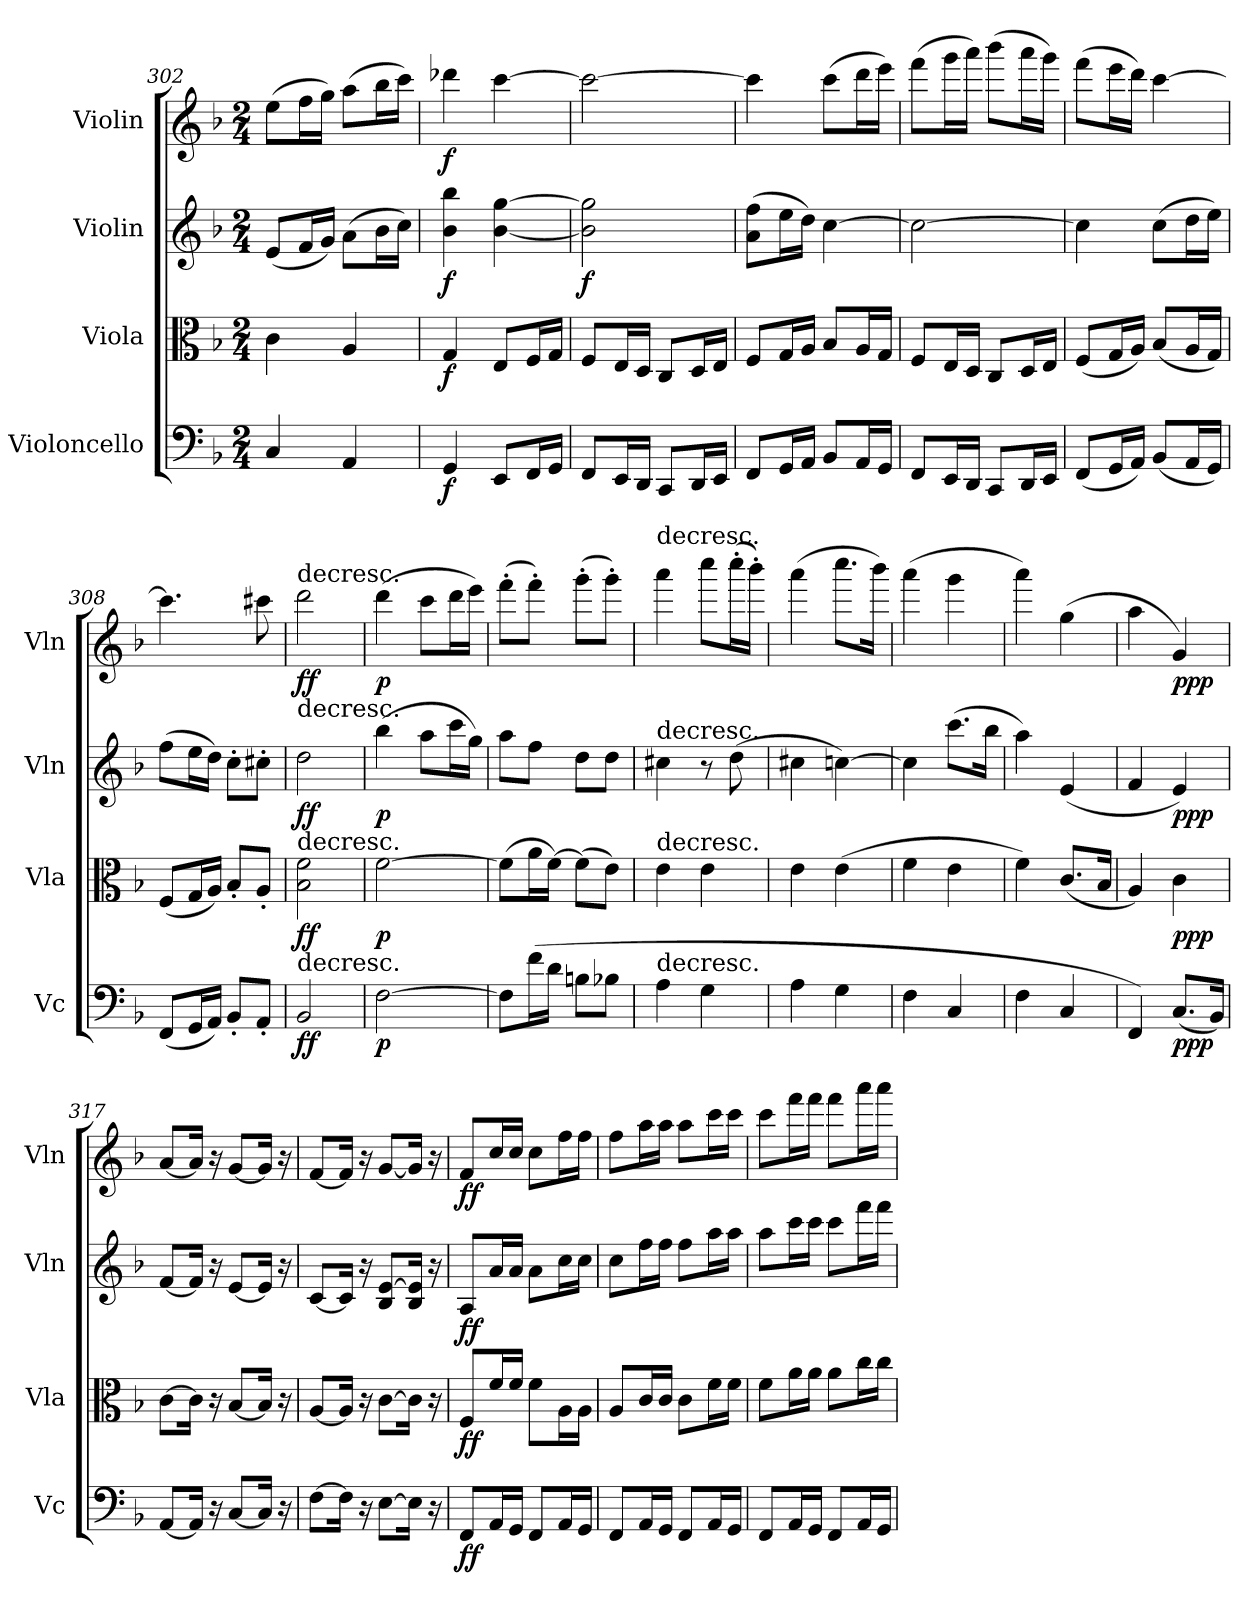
**kern	**dynam	**kern	**dynam	**kern	**dynam	**kern	**dynam
*part4	*part4	*part3	*part3	*part2	*part2	*part1	*part1
*staff4	*staff4	*staff3	*staff3	*staff2	*staff2	*staff1	*staff1
*I"Violoncello	*	*I"Viola	*	*I"Violin	*	*I"Violin	*
*I'Vc	*	*I'Vla	*	*I'Vln	*	*I'Vln	*
*clefF4	*	*clefC3	*	*clefG2	*	*clefG2	*
*k[b-]	*	*k[b-]	*	*k[b-]	*	*k[b-]	*
*F:	*	*F:	*	*F:	*	*F:	*
*M2/4	*	*M2/4	*	*M2/4	*	*M2/4	*
=302	=302	=302	=302	=302	=302	=302	=302
4C/	.	4c\	.	(8e/L	.	(8ee\L	.
.	.	.	.	16f/L	.	16ff\L	.
.	.	.	.	16g/JJ)	.	16gg\JJ)	.
4AA/	.	4A/	.	(8a\L	.	(8aa\L	.
.	.	.	.	16b-\L	.	16bb-\L	.
.	.	.	.	16cc\JJ)	.	16ccc\JJ)	.
=303	=303	=303	=303	=303	=303	=303	=303
4GG/	f	4G/	f	4b-\ 4bb-\	f	4ddd-X\	f
8EE/L	.	8E/L	.	[4b-\ [4gg\	.	[4ccc\	.
16FF/L	.	16F/L	.	.	.	.	.
16GG/JJ	.	16G/JJ	.	.	.	.	.
=304	=304	=304	=304	=304	=304	=304	=304
8FF/L	.	8F/L	.	2b-]\ 2gg]\	f	2ccc\_	.
16EE/L	.	16E/L	.	.	.	.	.
16DD/JJ	.	16D/JJ	.	.	.	.	.
8CC/L	.	8C/L	.	.	.	.	.
16DD/L	.	16D/L	.	.	.	.	.
16EE/JJ	.	16E/JJ	.	.	.	.	.
=305	=305	=305	=305	=305	=305	=305	=305
8FF/L	.	8F/L	.	(8a\ 8ff\L	.	4ccc\]	.
16GG/L	.	16G/L	.	16ee\L	.	.	.
16AA/JJ	.	16A/JJ	.	16dd\JJ)	.	.	.
8BB-/L	.	8B-/L	.	[4cc\	.	(8ccc\L	.
16AA/L	.	16A/L	.	.	.	16ddd\L	.
16GG/JJ	.	16G/JJ	.	.	.	16eee\JJ)	.
=306	=306	=306	=306	=306	=306	=306	=306
8FF/L	.	8F/L	.	2cc\_	.	(8fff\L	.
16EE/L	.	16E/L	.	.	.	16ggg\L	.
16DD/JJ	.	16D/JJ	.	.	.	16aaa\JJ)	.
8CC/L	.	8C/L	.	.	.	(8bbb-\L	.
16DD/L	.	16D/L	.	.	.	16aaa\L	.
16EE/JJ	.	16E/JJ	.	.	.	16ggg\JJ)	.
=307	=307	=307	=307	=307	=307	=307	=307
(8FF/L	.	(8F/L	.	4cc\]	.	(8fff\L	.
16GG/L	.	16G/L	.	.	.	16eee\L	.
16AA/JJ)	.	16A/JJ)	.	.	.	16ddd\JJ)	.
(8BB-/L	.	(8B-/L	.	(8cc\L	.	[4ccc\	.
16AA/L	.	16A/L	.	16dd\L	.	.	.
16GG/JJ)	.	16G/JJ)	.	16ee\JJ)	.	.	.
=308	=308	=308	=308	=308	=308	=308	=308
(8FF/L	.	(8F/L	.	(8ff\L	.	4.ccc\]	.
16GG/L	.	16G/L	.	16ee\L	.	.	.
16AA/JJ)	.	16A/JJ)	.	16dd\JJ)	.	.	.
8BB-'/L	.	8B-'/L	.	8cc'\L	.	.	.
8AA'/J	.	8A'/J	.	8cc#X'\J	.	8ccc#X\	.
=309	=309	=309	=309	=309	=309	=309	=309
*	*	*	*	*	*	*MM40	*
!	!	!	!	!	!	!LO:TX:t=decresc.	!
!	!	!	!	!LO:TX:t=decresc.	!	!	!
!	!	!LO:TX:t=decresc.	!	!	!	!	!
!LO:TX:t=decresc.	!	!	!	!	!	!	!
2BB-/	ff	2B-\ 2f\	ff	2dd\	ff	2ddd\	ff
=310	=310	=310	=310	=310	=310	=310	=310
[2F\	p	[2f\	p	(4bb-\	p	(4ddd\	p
.	.	.	.	8aa\L	.	8ccc\L	.
.	.	.	.	16ccc\L	.	16ddd\L	.
.	.	.	.	16gg\JJ)	.	16eee\JJ)	.
=311	=311	=311	=311	=311	=311	=311	=311
8F\L]	.	(8f\L]	.	8aa\L	.	(8fff'\L	.
(16f\L	.	16a\L	.	8ff\J	.	8fff'\J)	.
16d\JJ	.	[16f\JJ)	.	.	.	.	.
8Bn\L	.	(8f\L]	.	8dd\L	.	(8ggg'\L	.
8B-X\J	.	8e\J)	.	8dd\J	.	8ggg'\J)	.
=312	=312	=312	=312	=312	=312	=312	=312
!	!	!	!	!	!	!LO:TX:t=decresc.	!
!	!	!	!	!LO:TX:t=decresc.	!	!	!
!	!	!LO:TX:t=decresc.	!	!	!	!	!
!LO:TX:t=decresc.	!	!	!	!	!	!	!
4A\	.	4e\	.	4cc#X\	.	4aaa\	.
4G\	.	4e\	.	8r	.	8cccc\L	.
.	.	.	.	(8dd\	.	(16cccc'\L	.
.	.	.	.	.	.	16bbb-'\JJ)	.
=313	=313	=313	=313	=313	=313	=313	=313
4A\	.	4e\	.	4cc#X\	.	(4aaa\	.
4G\	.	(4e\	.	[4ccn\)	.	8.cccc\L	.
.	.	.	.	.	.	16bbb-\Jk)	.
=314	=314	=314	=314	=314	=314	=314	=314
4F\	.	4f\	.	4cc\]	.	(4aaa\	.
4C/	.	4e\	.	(8.ccc\L	.	4ggg\	.
.	.	.	.	16bb-\Jk	.	.	.
=315	=315	=315	=315	=315	=315	=315	=315
4F\	.	4f\)	.	4aa\)	.	4aaa\)	.
4C/	.	(8.c/L	.	(4e/	.	(4gg\	.
.	.	16B-/Jk	.	.	.	.	.
=316	=316	=316	=316	=316	=316	=316	=316
4FF/)	.	4A/)	.	4f/	.	4aa\	.
(8.C/L	ppp	4c\	ppp	4e/)	ppp	4g/)	ppp
16BB-/Jk)	.	.	.	.	.	.	.
=317	=317	=317	=317	=317	=317	=317	=317
[8AA/L	.	[8c\L	.	[8f/L	.	[8a/L	.
16AA/Jk]	.	16c\Jk]	.	16f/Jk]	.	16a/Jk]	.
16r	.	16r	.	16r	.	16r	.
[8C/L	.	[8B-/L	.	[8e/L	.	[8g/L	.
16C/Jk]	.	16B-/Jk]	.	16e/Jk]	.	16g/Jk]	.
16r	.	16r	.	16r	.	16r	.
=318	=318	=318	=318	=318	=318	=318	=318
[8F\L	.	[8A/L	.	[8c/L	.	[8f/L	.
16F\Jk]	.	16A/Jk]	.	16c/Jk]	.	16f/Jk]	.
16r	.	16r	.	16r	.	16r	.
[8E\L	.	[8c\L	.	8B-/ [8e/L	.	[8g/L	.
16E\Jk]	.	16c\Jk]	.	16B-/ 16e]/Jk	.	16g/Jk]	.
16r	.	16r	.	16r	.	16r	.
=319	=319	=319	=319	=319	=319	=319	=319
*	*	*	*	*	*	*MM180	*
8FF/L	ff	8F/L	ff	8A/L	ff	8f/L	ff
16AA/L	.	16f/L	.	16a/L	.	16cc/L	.
16GG/JJ	.	16f/JJ	.	16a/JJ	.	16cc/JJ	.
8FF/L	.	8f\L	.	8a\L	.	8cc\L	.
16AA/L	.	16A\L	.	16cc\L	.	16ff\L	.
16GG/JJ	.	16A\JJ	.	16cc\JJ	.	16ff\JJ	.
=320	=320	=320	=320	=320	=320	=320	=320
8FF/L	.	8A/L	.	8cc\L	.	8ff\L	.
16AA/L	.	16c/L	.	16ff\L	.	16aa\L	.
16GG/JJ	.	16c/JJ	.	16ff\JJ	.	16aa\JJ	.
8FF/L	.	8c\L	.	8ff\L	.	8aa\L	.
16AA/L	.	16f\L	.	16aa\L	.	16ccc\L	.
16GG/JJ	.	16f\JJ	.	16aa\JJ	.	16ccc\JJ	.
=321	=321	=321	=321	=321	=321	=321	=321
8FF/L	.	8f\L	.	8aa\L	.	8ccc\L	.
16AA/L	.	16a\L	.	16ccc\L	.	16fff\L	.
16GG/JJ	.	16a\JJ	.	16ccc\JJ	.	16fff\JJ	.
8FF/L	.	8a\L	.	8ccc\L	.	8fff\L	.
16AA/L	.	16cc\L	.	16fff\L	.	16aaa\L	.
16GG/JJ	.	16cc\JJ	.	16fff\JJ	.	16aaa\JJ	.
=	=	=	=	=	=	=	=
*-	*-	*-	*-	*-	*-	*-	*-
